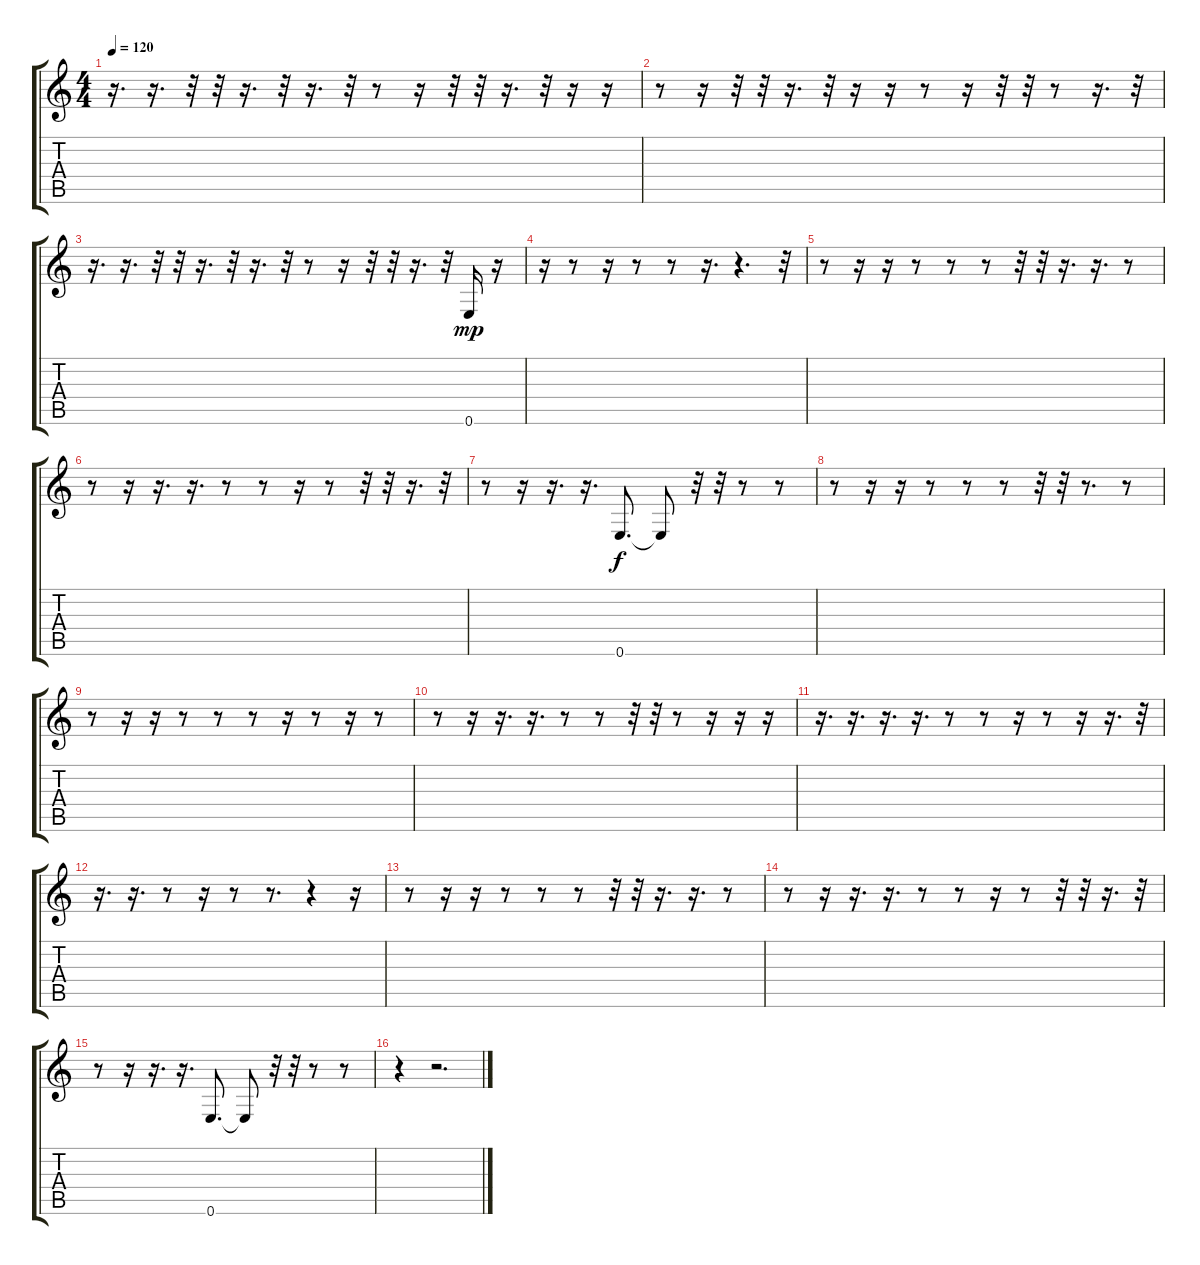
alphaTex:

\track "" {instrument electricbassfinger}
\staff {score tabs}
\tuning (E4 B3 G3 D3 A2 E2) {hide}
\ts (4 4)
\tempo 120
\clef g2
\ks c
r.16{d dy mf} r.16{d} r.32 r.32 r.16{d} r.32 r.16{d} r.32 r.8 r.16 r.32 r.32 r.16{d} r.32 r.16 r.16 |
r.8 r.16 r.32 r.32 r.16{d} r.32 r.16 r.16 r.8 r.16 r.32 r.32 r.8 r.16{d} r.32 |
r.16{d} r.16{d} r.32 r.32 r.16{d} r.32 r.16{d} r.32 r.8 r.16 r.32 r.32 r.16{d} r.32 0.6.16{dy mp} r.16 |
r.16 r.8 r.16 r.8 r.8 r.16{d} r.4{d} r.32 |
r.8 r.16 r.16 r.8 r.8 r.8 r.32 r.32 r.16{d} r.16{d} r.8 |
r.8 r.16 r.16{d} r.16{d} r.8 r.8 r.16 r.8 r.32 r.32 r.16{d} r.32 |
r.8 r.16 r.16{d} r.16{d} 0.6.8{d dy f} 0.6{t}.8 r.32 r.32 r.8 r.8 |
r.8 r.16 r.16 r.8 r.8 r.8 r.32 r.32 r.8{d} r.8 |
r.8 r.16 r.16 r.8 r.8 r.8 r.16 r.8 r.16 r.8 |
r.8 r.16 r.16{d} r.16{d} r.8 r.8 r.32 r.32 r.8 r.16 r.16 r.16 |
r.16{d} r.16{d} r.16{d} r.16{d} r.8 r.8 r.16 r.8 r.16 r.16{d} r.32 |
r.16{d} r.16{d} r.8 r.16 r.8 r.8{d} r.4 r.16 |
r.8 r.16 r.16 r.8 r.8 r.8 r.32 r.32 r.16{d} r.16{d} r.8 |
r.8 r.16 r.16{d} r.16{d} r.8 r.8 r.16 r.8 r.32 r.32 r.16{d} r.32 |
r.8 r.16 r.16{d} r.16{d} 0.6.8{d} 0.6{t}.8 r.32 r.32 r.8 r.8 |
r.4 r.2{d}
